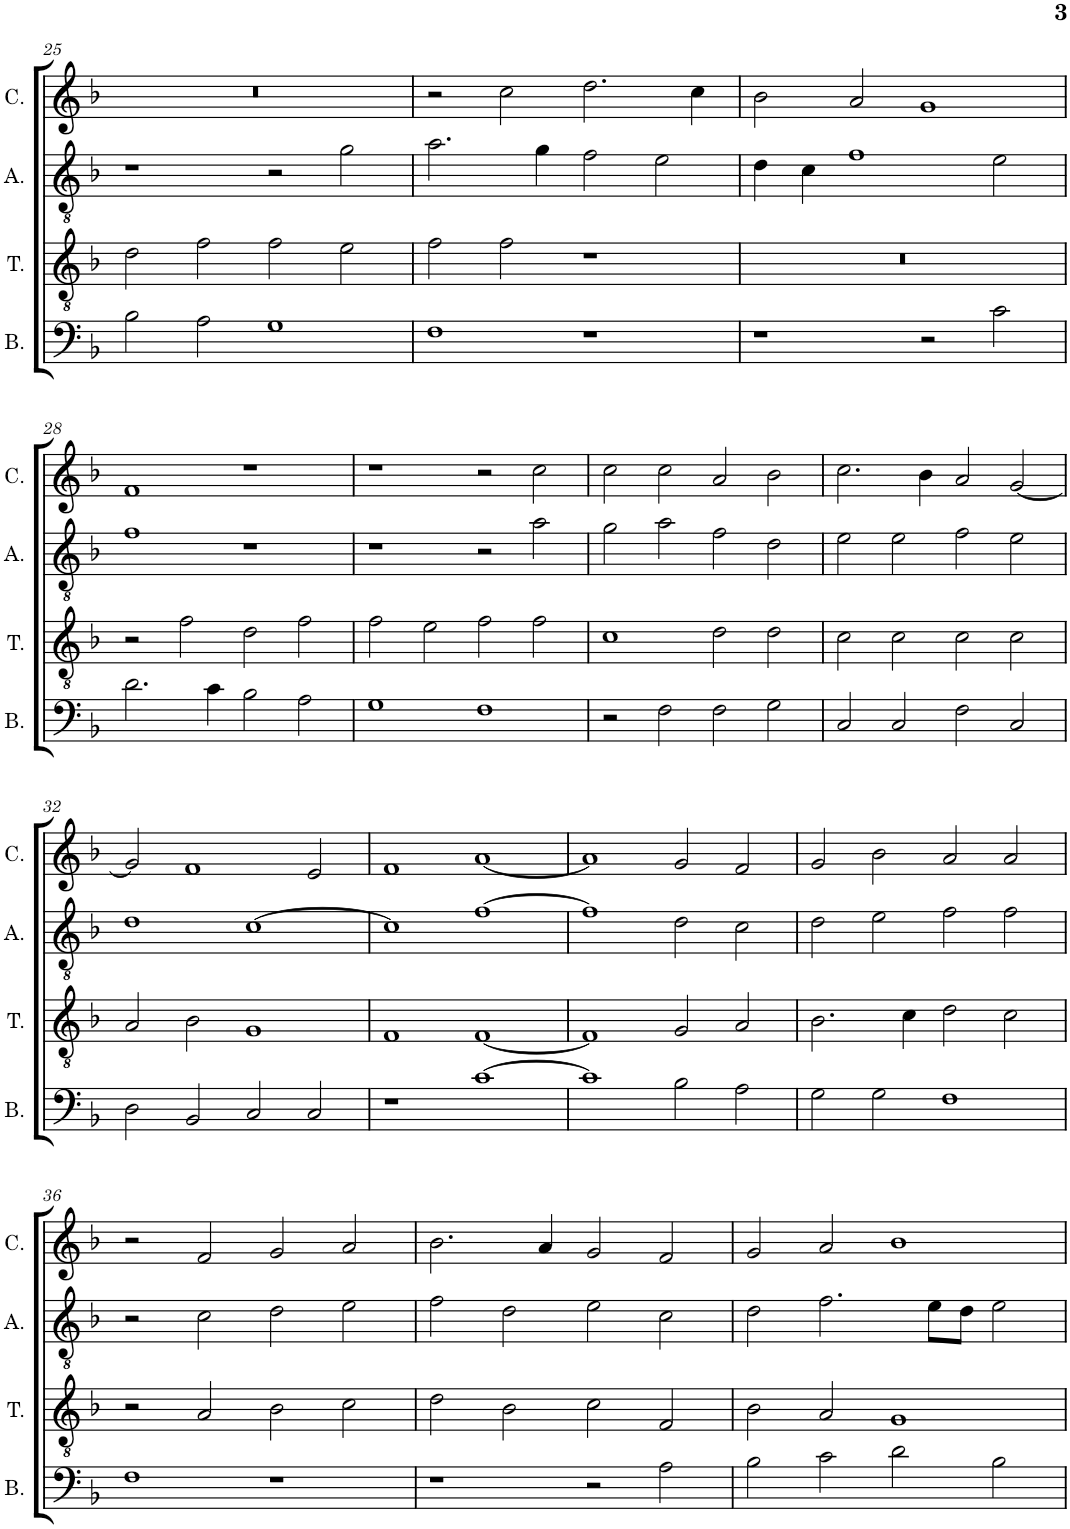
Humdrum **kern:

**kern	**kern	**kern	**kern
*part4	*part3	*part2	*part1
*staff4	*staff3	*staff2	*staff1
*I"Bassus	*I"Tenor	*I"Altus	*I"Cantus
*I'B.	*I'T.	*I'A.	*I'C.
!!LO:PB:g=z
*clefF4	*clefGv2	*clefGv2	*clefG2
*k[b-]	*k[b-]	*k[b-]	*k[b-]
*M2/1	*M2/1	*M2/1	*M2/1
=25	=25	=25	=25
2B-\	2d\	1r	0r
2A\	2f\	.	.
1G	2f\	2r	.
.	2e\	2g\	.
=26	=26	=26	=26
1F	2f\	2.a\	2r
.	2f\	.	2cc\
.	.	4g\	.
1r	1r	2f\	2.dd\
.	.	2e\	.
.	.	.	4cc\
=27	=27	=27	=27
1r	0r	4d\	2b-\
.	.	4c\	.
.	.	1f	2a/
2r	.	.	1g
2c\	.	2e\	.
!!LO:LB:g=z
=28	=28	=28	=28
2.d\	2r	1f	1f
.	2f\	.	.
4c\	.	.	.
2B-\	2d\	1r	1r
2A\	2f\	.	.
=29	=29	=29	=29
1G	2f\	1r	1r
.	2e\	.	.
1F	2f\	2r	2r
.	2f\	2a\	2cc\
=30	=30	=30	=30
2r	1c	2g\	2cc\
2F\	.	2a\	2cc\
2F\	2d\	2f\	2a/
2G\	2d\	2d\	2b-\
=31	=31	=31	=31
2C/	2c\	2e\	2.cc\
2C/	2c\	2e\	.
.	.	.	4b-\
2F\	2c\	2f\	2a/
2C/	2c\	2e\	[2g/
!!LO:LB:g=z
=32	=32	=32	=32
2D\	2A/	1d	2g/]
2BB-/	2B-\	.	1f
2C/	1G	[1c	.
2C/	.	.	2e/
=33	=33	=33	=33
1r	1F	1c]	1f
[1c	[1F	[1f	[1a
=34	=34	=34	=34
1c]	1F]	1f]	1a]
2B-\	2G/	2d\	2g/
2A\	2A/	2c\	2f/
=35	=35	=35	=35
2G\	2.B-\	2d\	2g/
2G\	.	2e\	2b-\
.	4c\	.	.
1F	2d\	2f\	2a/
.	2c\	2f\	2a/
!!LO:LB:g=z
=36	=36	=36	=36
1F	2r	2r	2r
.	2A/	2c\	2f/
1r	2B-\	2d\	2g/
.	2c\	2e\	2a/
=37	=37	=37	=37
1r	2d\	2f\	2.b-\
.	2B-\	2d\	.
.	.	.	4a/
2r	2c\	2e\	2g/
2A\	2F/	2c\	2f/
=38	=38	=38	=38
2B-\	2B-\	2d\	2g/
2c\	2A/	2.f\	2a/
2d\	1G	.	1b-
.	.	8e\L	.
.	.	8d\J	.
2B-\	.	2e\	.
=	=	=	=
*-	*-	*-	*-
